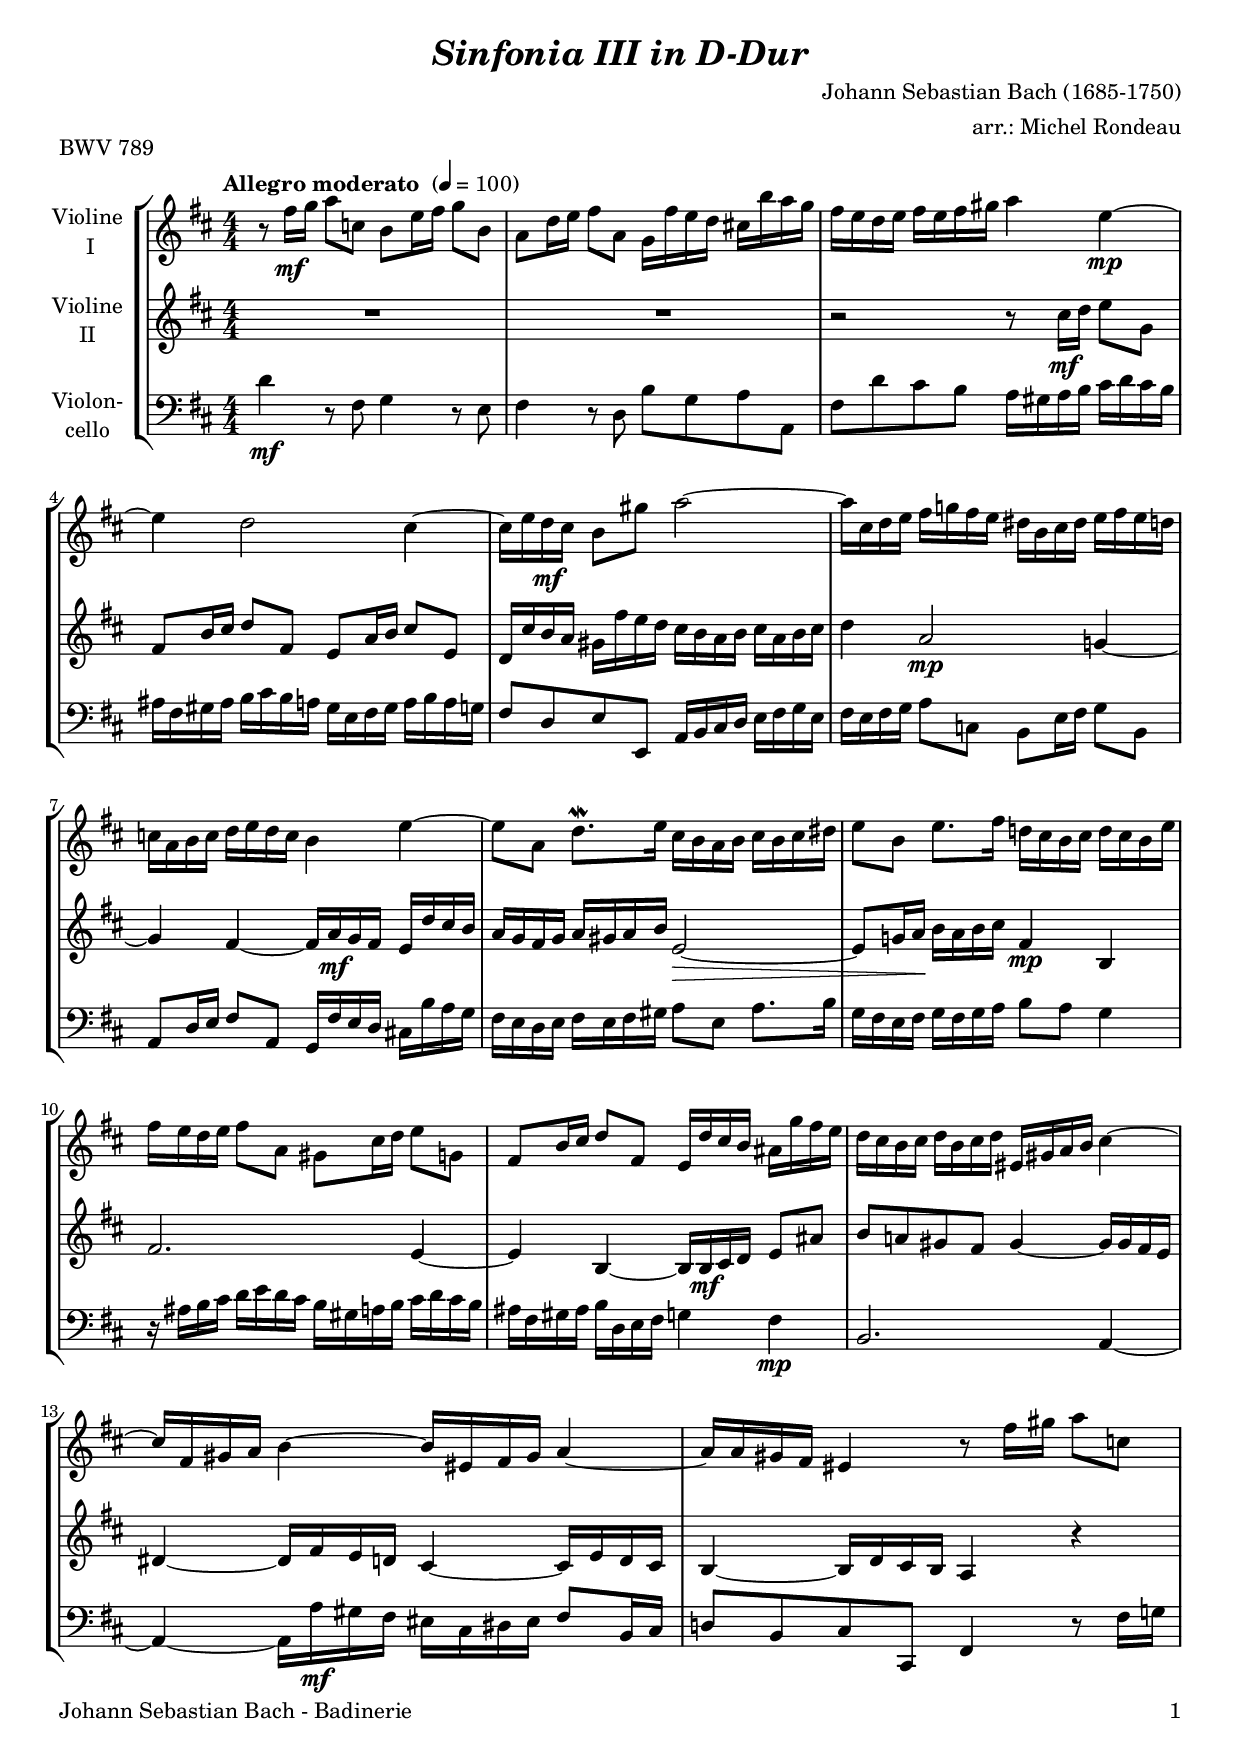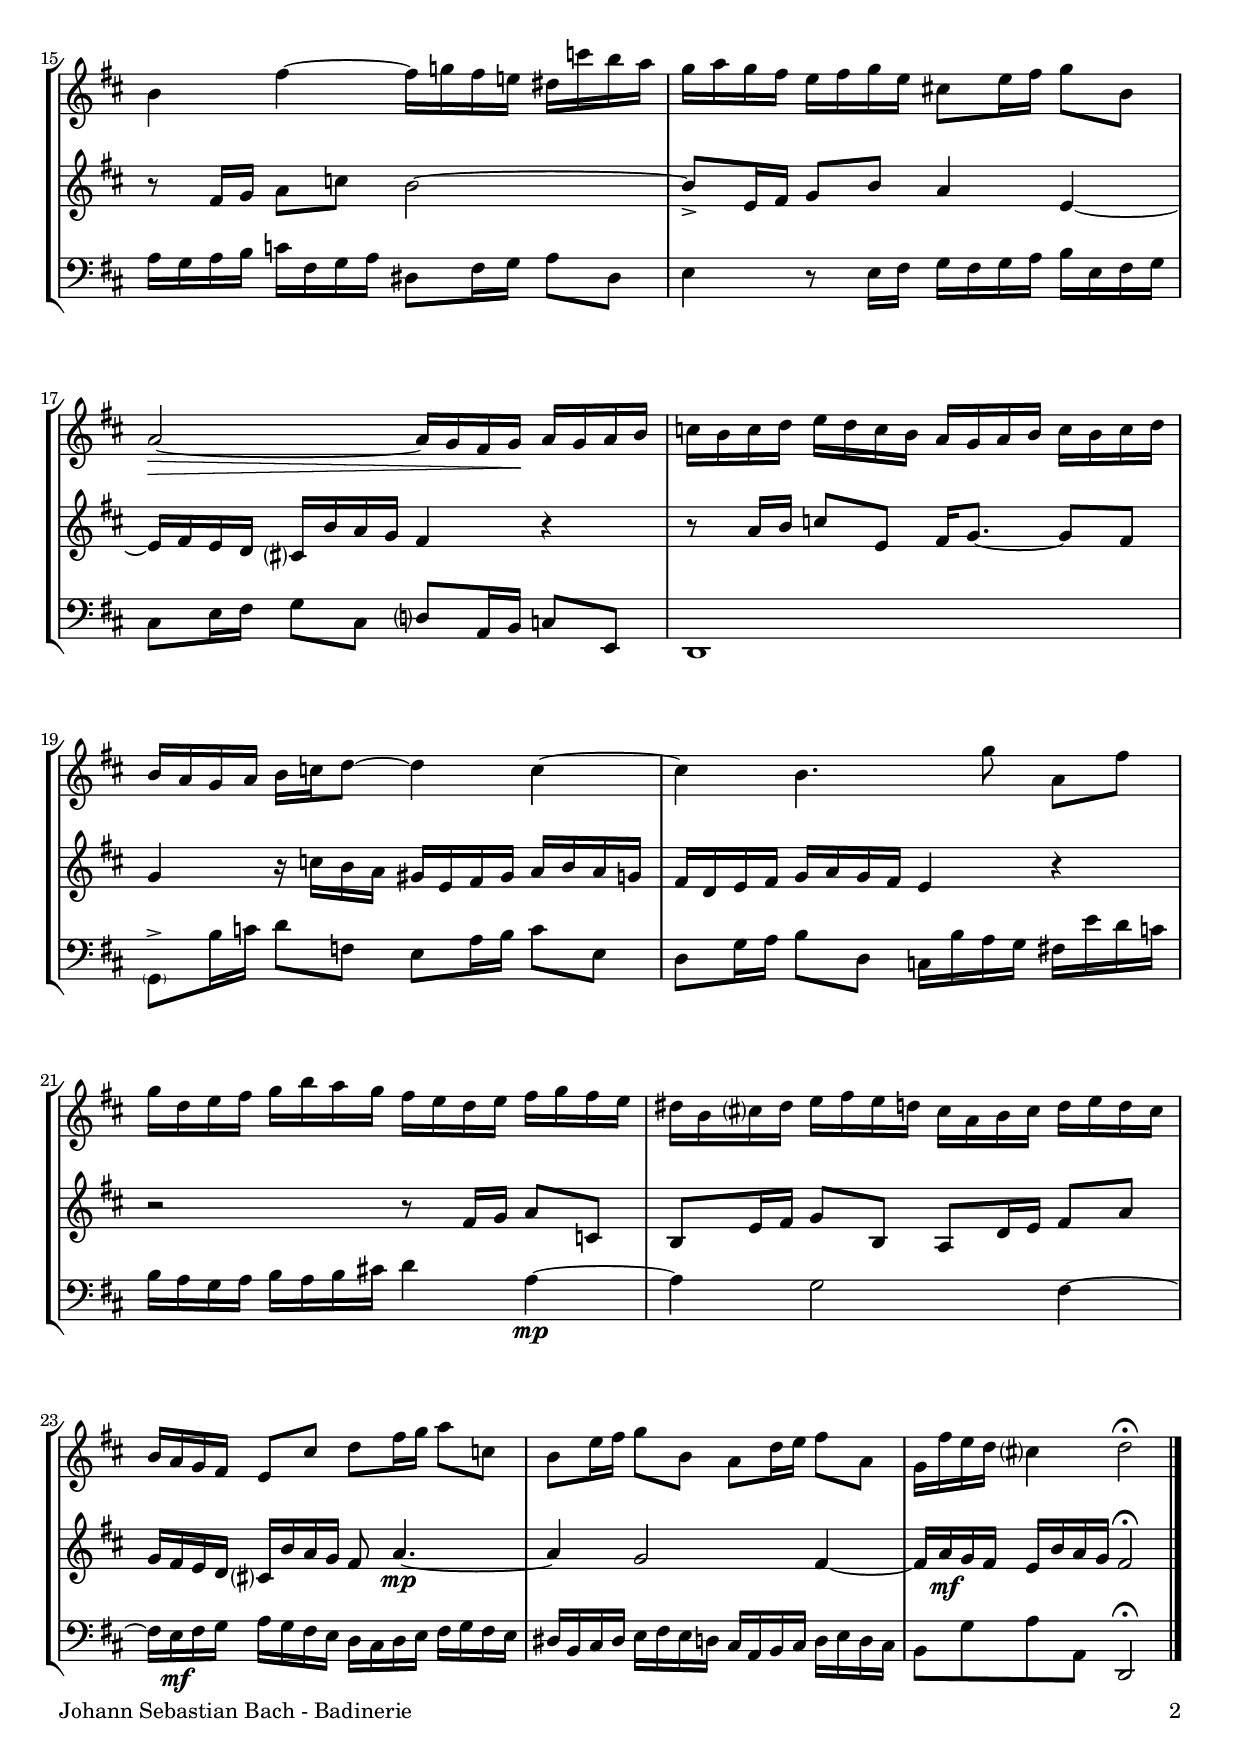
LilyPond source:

\version "2.20.2"
\include "deutsch.ly"

#(set-global-staff-size 19)

\header {
  title     = \markup \italic "Sinfonia III in D-Dur"
  composer  = "Johann Sebastian Bach (1685-1750)"
  arranger  = "arr.: Michel Rondeau"
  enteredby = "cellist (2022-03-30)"
  piece     = "BWV 789"
}

voiceconsts = {
 \key d \major
 \time 4/4
 \clef "treble"
 \numericTimeSignature
 \compressEmptyMeasures
  % Set default beaming for all staves
%  \set Timing.beamExceptions = #'()
%  \set Timing.baseMoment     = #(ly:make-moment 1 4)
%  \set Timing.beatStructure  = #'(1 1 1 1) 
 \tempo "Allegro moderato " 4=100
}

minstr = "harpsichord"
mihi = "clarinet"
%minstr = "accordion"
milo = "bassoon"

dolc = \markup \italic "dolce"
pf   = \markup \bold \italic "pf"

mivl = "violin"
mipz = "pizzicato strings"
miba = "cello"

va = \relative c'' {
  \voiceconsts

  r8 fis16\mf g a8 c, h e16 fis g8 h,
  a d16 e fis8 a, g16 fis' e d cis! h' a g
  fis e d e fis e fis gis a4 e~\mp
  e d2 cis4~

  cis16 e d\mf cis h8 gis' a2~
  a16 cis, d e fis g! fis e dis h cis dis e fis e d
  c a h c d e d c h4 e~

  e8 a, d8.\mordent e16 cis h a h cis h cis dis
  e8 h e8. fis16 d! cis h cis d cis h e
  fis e d e fis8 a, gis cis16 d e8 g,

  fis h16 cis d8 fis, e16 d' cis h ais g' fis e
  d cis h cis d h cis d eis, gis a h cis4~
  cis16 fis, gis a h4~ h16 eis, fis gis a4~

  a16 a gis fis eis4 r8 fis'16 gis a8 c,
  h4 fis'~ fis16 g! fis e! dis c' h a
  g a g fis e fis g e cis!8 e16 fis g8 h,

  a2~\> a16 g fis g\! a g a h
  c h c d e d c h a g a h c h c d
  h a g a h c d8~ d4 c~
  c h4. g'8 a,[ fis']

  g16 d e fis g h a g fis e d e fis g fis e
  dis h cis? dis e fis e d cis a h cis d e d cis
  h a g fis e8 cis' d fis16 g a8 c,

  h e16 fis g8 h, a d16 e fis8 a,
  g16 fis' e d cis?4 d2\fermata \bar "|."
}

vb = \relative c'' {
  \voiceconsts

  R1*2
  r2 r8 cis16\mf d e8 g,
  fis h16 cis d8 fis, e a16 h cis8 e,

  d16 cis' h a gis fis' e d cis h a h cis a h cis
  d4 a2\mp  g!4~
  g fis~ fis16 a\mf g fis e d' cis h
  a g fis g a gis a h e,2~\>

  e8 g!16 a\! h a h cis fis,4\mp h,
  fis'2. e4~
  e h~ h16 h\mf cis d e8 ais
  h a! gis fis gis4~ gis16 gis fis e
  dis4~ dis16 fis e d cis4~ cis16 e d cis

  h4~ h16 d cis h a4 r
  r8 fis'16 g a8 c h2~
  h8-> e,16 fis g8 h a4 e~
  e16 fis e d cis? h' a g fis4 r
  r8 a16 h c8 e, fis16 g8.~ g8 fis

  g4 r16 c h a gis e fis gis a h a g
  fis d e fis g a g fis e4 r
  r2 r8 fis16 g a8 c,
  h e16 fis g8 h, a d16 e fis8 a

  g16 fis e d cis? h' a g fis8 a4.~\mp
  a4 g2 fis4~
  fis16 a\mf g fis e h' a g fis2\fermata \bar "|."
}

vc = \relative c' {
  \voiceconsts
  \clef "bass"

  d4\mf r8 fis, g4 r8 e
  fis4 r8 d h' g a a,
  fis' d' cis h a16 gis a h cis d cis h

  ais fis gis ais h cis h a gis e fis gis a h a g
  fis8 d e e, a16 h cis d e fis g e
  fis e fis g a8 c, h e16 fis g8 h,

  a d16 e fis8 a, g16 fis' e d cis! h' a g
  fis e d e fis e fis gis a8 e a8. h16
  g fis e fis g fis g a h8 a g4

  r16 ais h cis d e d cis h gis a h cis d cis h
  ais fis gis ais h d, e fis g4 fis\mp
  h,2. a4~

  a~ a16 a'\mf gis fis eis cis dis eis fis8 h,16 cis
  d!8 h cis cis, fis4 r8 fis'16 g!
  a g a h c fis, g a dis,8 fis16 g a8 dis,

  e4 r8 e16 fis g fis g a h e, fis g
  cis,8 e16 fis g8 cis, d? a16 h c8 e,
  d1
  \parenthesize g8-> h'16 c d8 f, e a16 h c8 e,

  d g16 a h8 d, c16 h' a g fis! e' d c
  h a g a h a h cis! d4 a~\mp
  a g2 fis4~
  fis16 e\mf fis g a g fis e d cis d e fis g fis e

  dis h cis dis e fis e d cis a h cis d e d cis
  h8 g' a a, d,2\fermata \bar "|."
}


music = \new StaffGroup <<
      \new Staff {
        \set Staff.midiInstrument = \mivl
        \set Staff.instrumentName = \markup \center-column { "Violine" " I" }
        \transpose d d { \va }
      }
      
      \new Staff {
        \set Staff.midiInstrument = \mivl
        \set Staff.instrumentName = \markup \center-column { "Violine" "II" }
        \transpose d d { \vb }
      }
      
      \new Staff {
        \set Staff.midiInstrument = \miba
        \set Staff.instrumentName = \markup \center-column { "Violon-" "cello" }
        \transpose d d { \vc }
      }
>>

\book {
   \paper {
    print-page-number = ##t
    print-first-page-number = ##t
    ragged-last-bottom = ##f
    oddHeaderMarkup = \markup \null
    evenHeaderMarkup = \markup \null
    oddFooterMarkup = \markup {
      \fill-line {
%        \on-the-fly #print-page-number-check-first
        "Johann Sebastian Bach - Badinerie" \fromproperty #'page:page-number-string
      }
    }
    evenFooterMarkup = \oddFooterMarkup
  } \score {
    \music
    \layout {}
  }

  \score {
    \unfoldRepeats \music

    \midi {
      \context {
        \Score
      }
    }
  }
}